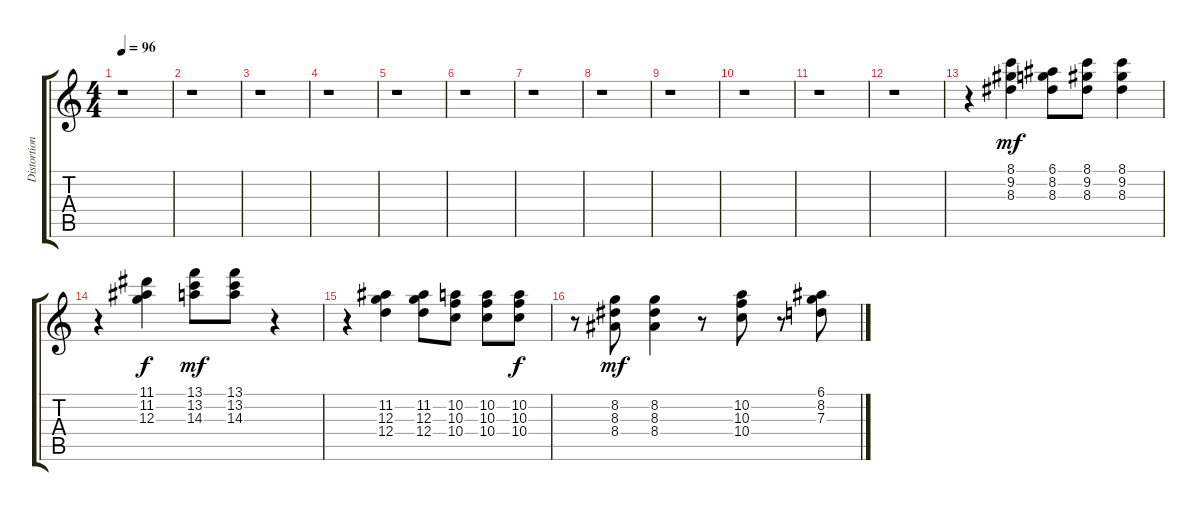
\track ("Distortion guitar" "Distortion") {instrument distortionguitar}
\staff {score tabs}
\tuning (E4 B3 G3 D3 A2 E2) {hide}
\ts (4 4)
\tempo 96
\clef g2
\ks c
r.1{dy mf} |
r.1 |
r.1 |
r.1 |
r.1 |
r.1 |
r.1 |
r.1 |
r.1 |
r.1 |
r.1 |
r.1 |
r.4 (8.1 9.2 8.3).4 (6.1 8.2 8.3).8 (8.1 9.2 8.3).8 (8.1 9.2 8.3).4 |
r.4 (11.1 11.2 12.3).4{dy f} (13.1 13.2 14.3).8{dy mf} (13.1 13.2 14.3).8 r.4 |
r.4 (11.2 12.3 12.4).4 (11.2 12.3 12.4).8 (10.2 10.3 10.4).8 (10.2 10.3 10.4).8 (10.2 10.3 10.4).8{dy f} |
r.8 (8.2 8.3 8.4).8{dy mf} (8.2 8.3 8.4).4 r.8 (10.2 10.3 10.4).8 r.8 (6.1 8.2 7.3).8
